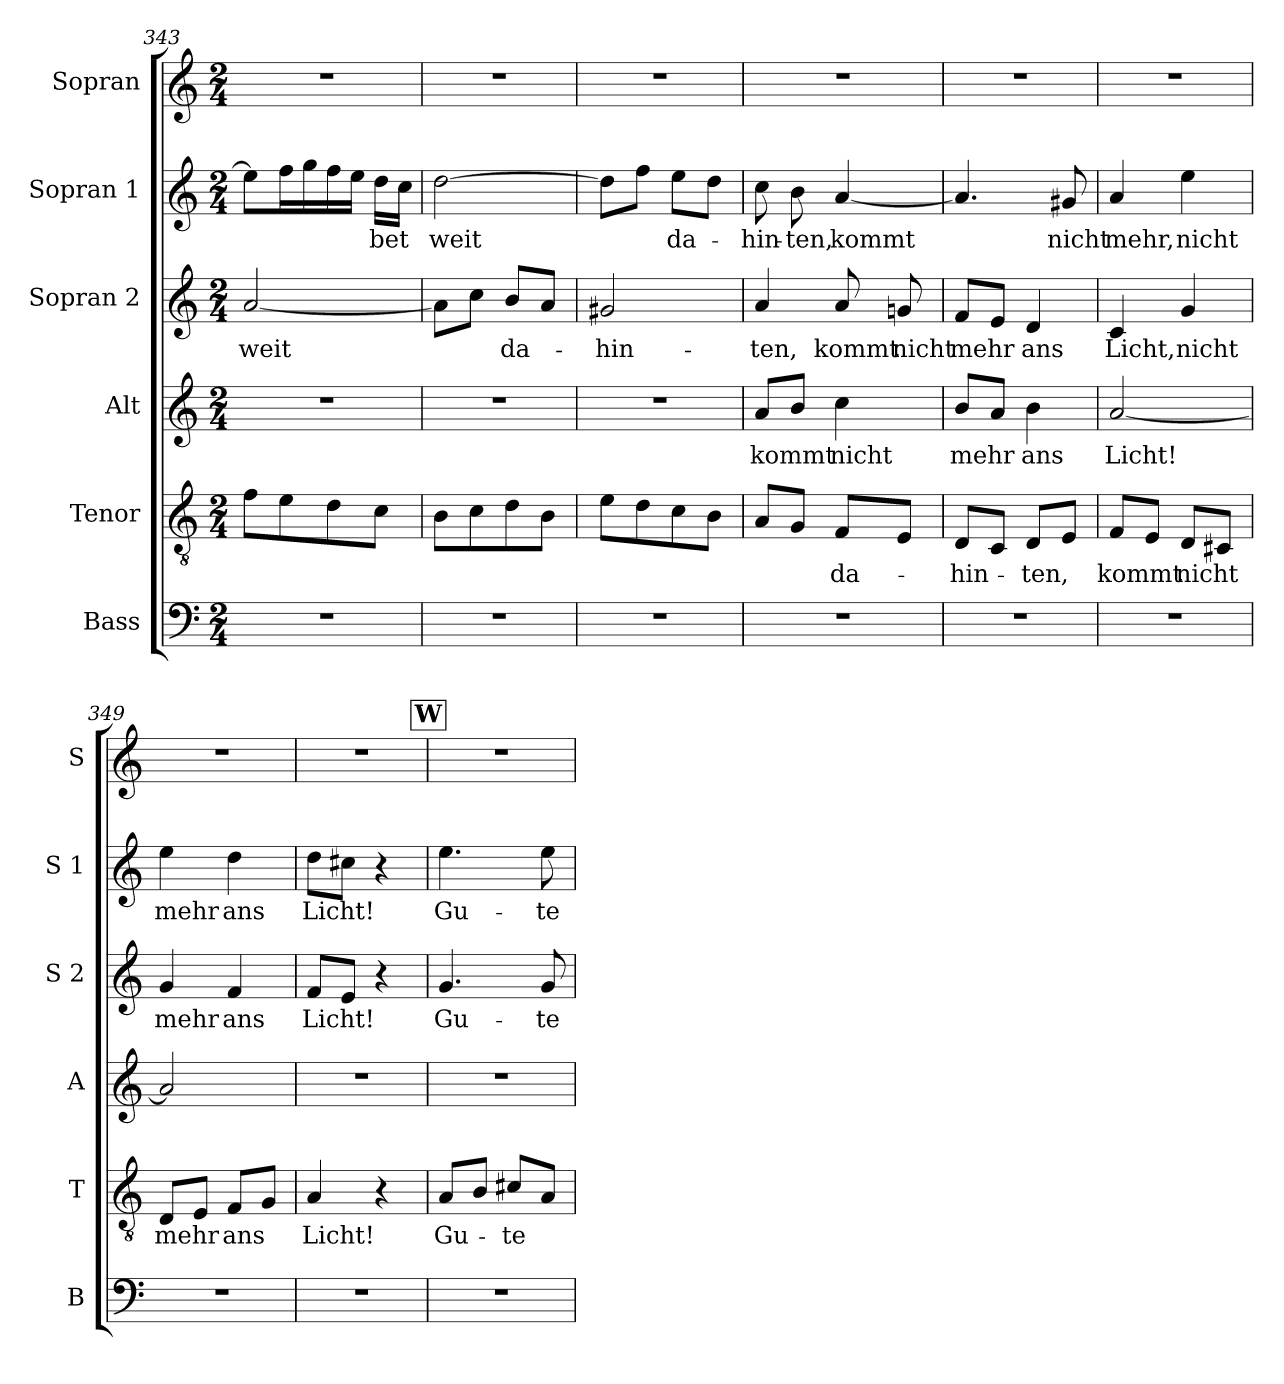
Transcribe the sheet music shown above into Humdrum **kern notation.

**kern	**kern	**text	**kern	**text	**kern	**text	**kern	**text	**kern
*part6	*part5	*part5	*part4	*part4	*part3	*part3	*part2	*part2	*part1
*staff6	*staff5	*staff5	*staff4	*staff4	*staff3	*staff3	*staff2	*staff2	*staff1
*I"Bass	*I"Tenor	*	*I"Alt	*	*I"Sopran 2	*	*I"Sopran 1	*	*I"Sopran
*I'B	*I'T	*	*I'A	*	*I'S 2	*	*I'S 1	*	*I'S
*clefF4	*clefGv2	*	*clefG2	*	*clefG2	*	*clefG2	*	*clefG2
*k[]	*k[]	*	*k[]	*	*k[]	*	*k[]	*	*k[]
*M2/4	*M2/4	*	*M2/4	*	*M2/4	*	*M2/4	*	*M2/4
=343	=343	=343	=343	=343	=343	=343	=343	=343	=343
2r	8f\L	.	2r	.	[2a/	weit	8ee\L]	.	2r
.	8e\	.	.	.	.	.	16ff\L	.	.
.	.	.	.	.	.	.	16gg\	.	.
.	8d\	.	.	.	.	.	16ff\	.	.
.	.	.	.	.	.	.	16ee\JJ	.	.
.	8c\J	.	.	.	.	.	16dd\LL	-bet	.
.	.	.	.	.	.	.	16cc\JJ	.	.
!!LO:LB:g=z
=344	=344	=344	=344	=344	=344	=344	=344	=344	=344
2r	8B\L	.	2r	.	8a\L]	.	[2dd\	weit	2r
.	8c\	.	.	.	8cc\J	.	.	.	.
.	8d\	.	.	.	8b/L	da-	.	.	.
.	8B\J	.	.	.	8a/J	.	.	.	.
=345	=345	=345	=345	=345	=345	=345	=345	=345	=345
2r	8e\L	.	2r	.	2g#X/	-hin-	8dd\L]	.	2r
.	8d\	.	.	.	.	.	8ff\J	.	.
.	8c\	.	.	.	.	.	8ee\L	da-	.
.	8B\J	.	.	.	.	.	8dd\J	.	.
=346	=346	=346	=346	=346	=346	=346	=346	=346	=346
2r	8A/L	.	8a/L	kommt	4a/	-ten,	8cc\	-hin-	2r
.	8G/J	.	8b/J	.	.	.	8b\	-ten,	.
.	8F/L	da-	4cc\	nicht	8a/	kommt	[4a/	kommt	.
.	8E/J	.	.	.	8gn/	nicht	.	.	.
=347	=347	=347	=347	=347	=347	=347	=347	=347	=347
2r	8D/L	-hin-	8b/L	mehr	8f/L	mehr	4.a/]	.	2r
.	8C/J	.	8a/J	.	8e/J	.	.	.	.
.	8D/L	-ten,	4b\	ans	4d/	ans	.	.	.
.	8E/J	.	.	.	.	.	8g#X/	nicht	.
=348	=348	=348	=348	=348	=348	=348	=348	=348	=348
2r	8F/L	kommt	[2a/	Licht!	4c/	Licht,	4a/	mehr,	2r
.	8E/J	.	.	.	.	.	.	.	.
.	8D/L	nicht	.	.	4g/	nicht	4ee\	nicht	.
.	8C#X/J	.	.	.	.	.	.	.	.
=349	=349	=349	=349	=349	=349	=349	=349	=349	=349
2r	8D/L	mehr	2a/]	.	4g/	mehr	4ee\	mehr	2r
.	8E/J	.	.	.	.	.	.	.	.
.	8F/L	ans	.	.	4f/	ans	4dd\	ans	.
.	8G/J	.	.	.	.	.	.	.	.
=350	=350	=350	=350	=350	=350	=350	=350	=350	=350
2r	4A/	Licht!	2r	.	8f/L	Licht!	8dd\L	Licht!	2r
.	.	.	.	.	8e/J	.	8cc#X\J	.	.
.	4r	.	.	.	4r	.	4r	.	.
!!LO:LB:g=z
!!LO:REH:place=s1:b:B:fs=14:t=W
=351	=351	=351	=351	=351	=351	=351	=351	=351	=351
2r	8A/L	-Gu-	2r	.	4.g/	Gu-	4.ee\	Gu-	2r
.	8B/J	.	.	.	.	.	.	.	.
.	8c#X/L	-te	.	.	.	.	.	.	.
.	8A/J	.	.	.	8g/	-te	8ee\	-te	.
=	=	=	=	=	=	=	=	=	=
*-	*-	*-	*-	*-	*-	*-	*-	*-	*-
